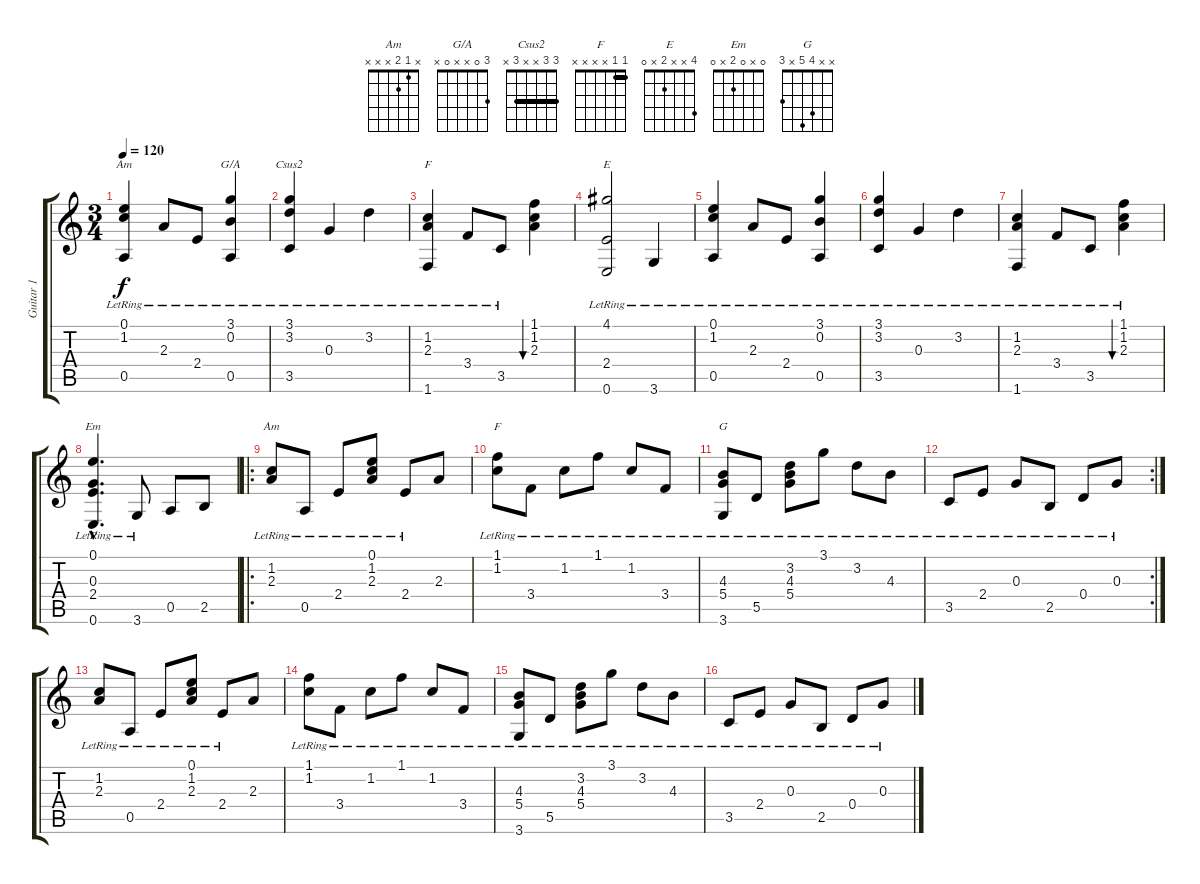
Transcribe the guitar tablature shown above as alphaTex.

\track ("Guitar 1" "Guitar 1") {instrument acousticguitarsteel}
\staff {score tabs}
\tuning (E4 B3 G3 D3 A2 E2) {hide}
\chord ("Am" 0 1 x x 0 x)
\chord ("G/A" 3 0 x x 0 x)
\chord ("Csus2" 3 3 x x 3 x) {barre 3}
\chord ("F" x 1 2 x x 1) {barre 1}
\chord ("E" 4 x x 2 x 0)
\chord ("Em" 0 x 0 2 x 0)
\chord ("Am" x 1 2 x x x)
\chord ("F" 1 1 x x x x) {barre 1}
\chord ("G" x x 4 5 x 3)
\ts (3 4)
\tempo 120
\clef g2
\ks c
(0.1{lr} 1.2{lr} 0.5{lr}).4{ch "Am" dy f instrument acousticguitarsteel} 2.3{lr}.8 2.4{lr}.8 (3.1{lr} 0.2{lr} 0.5{lr}).4{ch "G/A"} |
(3.1{lr} 3.2{lr} 3.5{lr}).4{ch "Csus2"} 0.3{lr}.4 3.2{lr}.4 |
(1.2{lr} 2.3{lr} 1.6{lr}).4{ch "F"} 3.4{lr}.8 3.5{lr}.8 (1.1 1.2 2.3).4{bu 120} |
(4.1{lr} 2.4 0.6{lr}).2{ch "E"} 3.6{lr}.4 |
(0.1{lr} 1.2{lr} 0.5{lr}).4 2.3{lr}.8 2.4{lr}.8 (3.1{lr} 0.2{lr} 0.5{lr}).4 |
(3.1{lr} 3.2{lr} 3.5{lr}).4 0.3{lr}.4 3.2{lr}.4 |
(1.2{lr} 2.3{lr} 1.6{lr}).4 3.4{lr}.8 3.5{lr}.8 (1.1{lr} 1.2{lr} 2.3{lr}).4{bu 120} |
(0.1{hac lr} 0.3{hac lr} 2.4{hac lr} 0.6{hac lr}).4{d ch "Em"} 3.6{lr}.8 0.5.8 2.5.8 |
\ro
(1.2{lr} 2.3{lr}).8{ch "Am"} 0.5{lr}.8 2.4{lr}.8 (0.1{lr} 1.2{lr} 2.3{lr}).8 2.4{lr}.8 2.3.8 |
(1.1{lr} 1.2{lr}).8{ch "F"} 3.4{lr}.8 1.2{lr}.8 1.1{lr}.8 1.2{lr}.8 3.4{lr}.8 |
(4.3{lr} 5.4{lr} 3.6{lr}).8{ch "G"} 5.5{lr}.8 (3.2{lr} 4.3{lr} 5.4{lr}).8 3.1{lr}.8 3.2{lr}.8 4.3{lr}.8 |
\rc 2
3.5{lr}.8 2.4{lr}.8 0.3{lr}.8 2.5{lr}.8 0.4{lr}.8 0.3{lr}.8 |
(1.2{lr} 2.3{lr}).8 0.5{lr}.8 2.4{lr}.8 (0.1{lr} 1.2{lr} 2.3{lr}).8 2.4{lr}.8 2.3.8 |
(1.1{lr} 1.2{lr}).8 3.4{lr}.8 1.2{lr}.8 1.1{lr}.8 1.2{lr}.8 3.4{lr}.8 |
(4.3{lr} 5.4{lr} 3.6{lr}).8 5.5{lr}.8 (3.2{lr} 4.3{lr} 5.4{lr}).8 3.1{lr}.8 3.2{lr}.8 4.3{lr}.8 |
3.5{lr}.8 2.4{lr}.8 0.3{lr}.8 2.5{lr}.8 0.4{lr}.8 0.3{lr}.8
